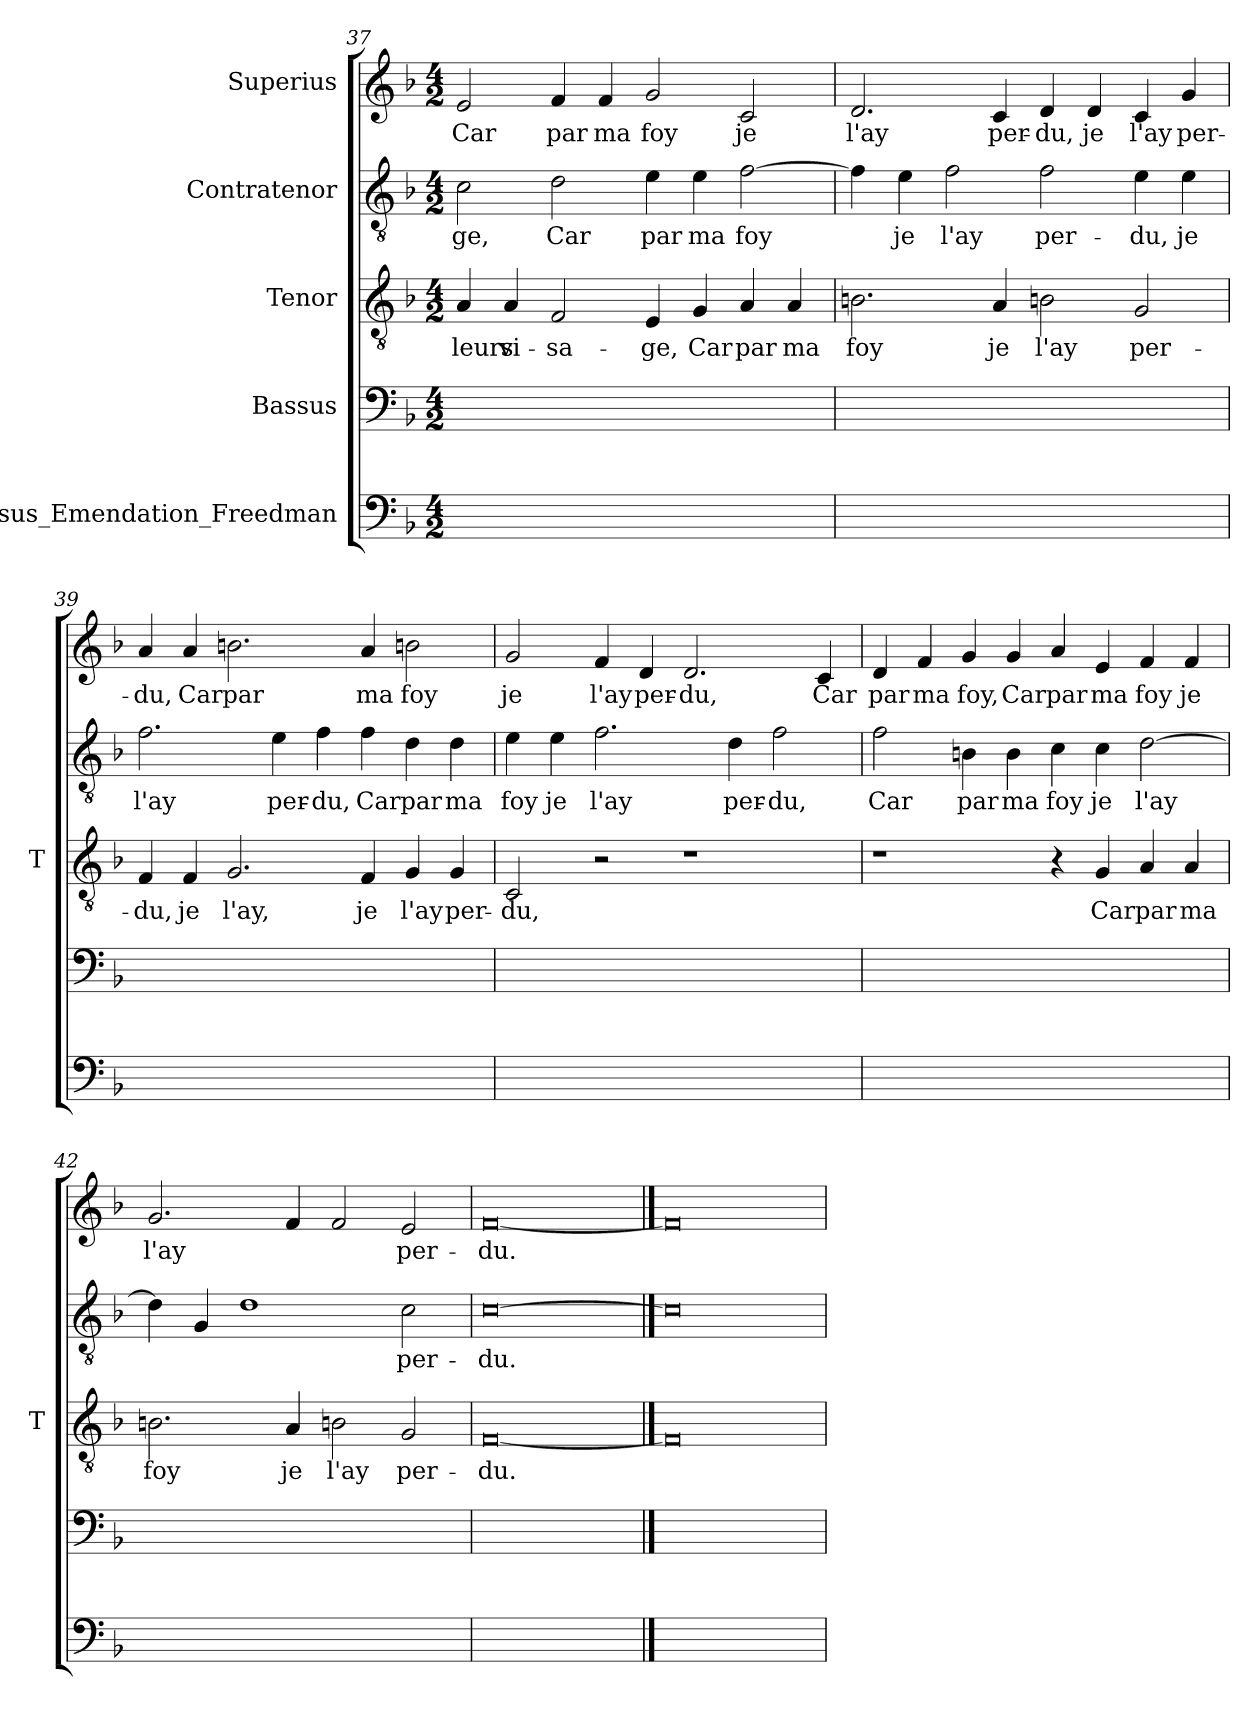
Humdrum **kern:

**kern	**kern	**kern	**text	**kern	**text	**kern	**text
*part5	*part4	*part3	*part3	*part2	*part2	*part1	*part1
*staff5	*staff4	*staff3	*staff3	*staff2	*staff2	*staff1	*staff1
*I"Bassus_Emendation_Freedman	*I"Bassus	*I"Tenor	*	*I"Contratenor	*	*I"Superius	*
*	*	*I'T	*	*	*	*	*
*clefF4	*clefF4	*clefGv2	*	*clefGv2	*	*clefG2	*
*k[b-]	*k[b-]	*k[b-]	*	*k[b-]	*	*k[b-]	*
*M4/2	*M4/2	*M4/2	*	*M4/2	*	*M4/2	*
=37	=37	=37	=37	=37	=37	=37	=37
0ryy	0ryy	4A	-leurs	2c	-ge,	2e	-Car
.	.	4A	vi-	.	.	.	.
.	.	2F	sa-	2d	-Car	4f	-par
.	.	.	.	.	.	4f	-ma
.	.	4E	-ge,	4e	-par	2g	-foy
.	.	4G	-Car	4e	-ma	.	.
.	.	4A	-par	[2f	-foy	2c	-je
.	.	4A	-ma	.	.	.	.
=38	=38	=38	=38	=38	=38	=38	=38
0ryy	0ryy	2.Bn	-foy	4f]	.	2.d	-l'ay
.	.	.	.	4e	-je	.	.
.	.	.	.	2f	-l'ay	.	.
.	.	4A	-je	.	.	4c	per-
.	.	2Bn	-l'ay	2f	per-	4d	-du,
.	.	.	.	.	.	4d	-je
.	.	2G	per-	4e	-du,	4c	-l'ay
.	.	.	.	4e	-je	4g	per-
=39	=39	=39	=39	=39	=39	=39	=39
0ryy	0ryy	4F	-du,	2.f	-l'ay	4a	-du,
.	.	4F	-je	.	.	4a	-Car
.	.	2.G	-l'ay,	.	.	2.bn	-par
.	.	.	.	4e	per-	.	.
.	.	.	.	4f	-du,	.	.
.	.	4F	-je	4f	-Car	4a	-ma
.	.	4G	-l'ay	4d	-par	2bn	-foy
.	.	4G	per-	4d	-ma	.	.
=40	=40	=40	=40	=40	=40	=40	=40
0ryy	0ryy	2C	-du,	4e	-foy	2g	-je
.	.	.	.	4e	-je	.	.
.	.	2r	.	2.f	-l'ay	4f	-l'ay
.	.	.	.	.	.	4d	per-
.	.	1r	.	.	.	2.d	-du,
.	.	.	.	4d	per-	.	.
.	.	.	.	2f	-du,	.	.
.	.	.	.	.	.	4c	-Car
=41	=41	=41	=41	=41	=41	=41	=41
0ryy	0ryy	1r	.	2f	-Car	4d	-par
.	.	.	.	.	.	4f	-ma
.	.	.	.	4Bn	-par	4g	-foy,
.	.	.	.	4B	-ma	4g	-Car
.	.	4r	.	4c	-foy	4a	-par
.	.	4G	-Car	4c	-je	4e	-ma
.	.	4A	-par	[2d	-l'ay	4f	-foy
.	.	4A	-ma	.	.	4f	-je
=42	=42	=42	=42	=42	=42	=42	=42
0ryy	0ryy	2.Bn	-foy	4d]	.	2.g	-l'ay
.	.	.	.	4G	.	.	.
.	.	.	.	1d	.	.	.
.	.	4A	-je	.	.	4f	.
.	.	2Bn	-l'ay	.	.	2f	.
.	.	2G	per-	2c	per-	2e	per-
=43	=43	=43	=43	=43	=43	=43	=43
0ryy	0ryy	[0F	-du.	[0c	-du.	[0f	-du.
==44	==44	==44	==44	==44	==44	==44	==44
0ryy	0ryy	0F]	.	0c]	.	0f]	.
=	=	=	=	=	=	=	=
*-	*-	*-	*-	*-	*-	*-	*-
